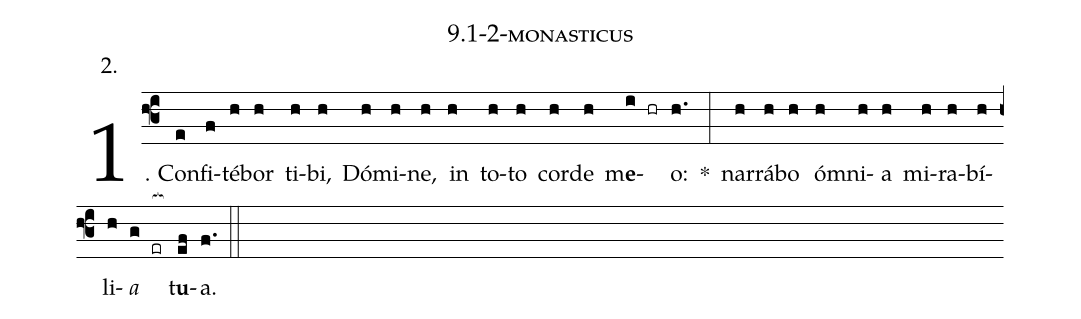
name: 9.1-2-monasticus;
annotation: 2.;
%%
(f3)1. Con(e)fi(f)té(h)bor(h) ti(h)bi,(h) Dó(h)mi(h)ne,(h) in(h) to(h)to(h) cor(h)de(h) m<b>e</b>(i hr)o:(h.) *(:) nar(h)rá(h)bo(h) óm(h)ni(h)a(h) mi(h)ra(h)bí(h)li(h)<i>a</i>(g er[ocb:1{]) t<b>u</b>(ef[ocb:0}])a.(f.) (::)
